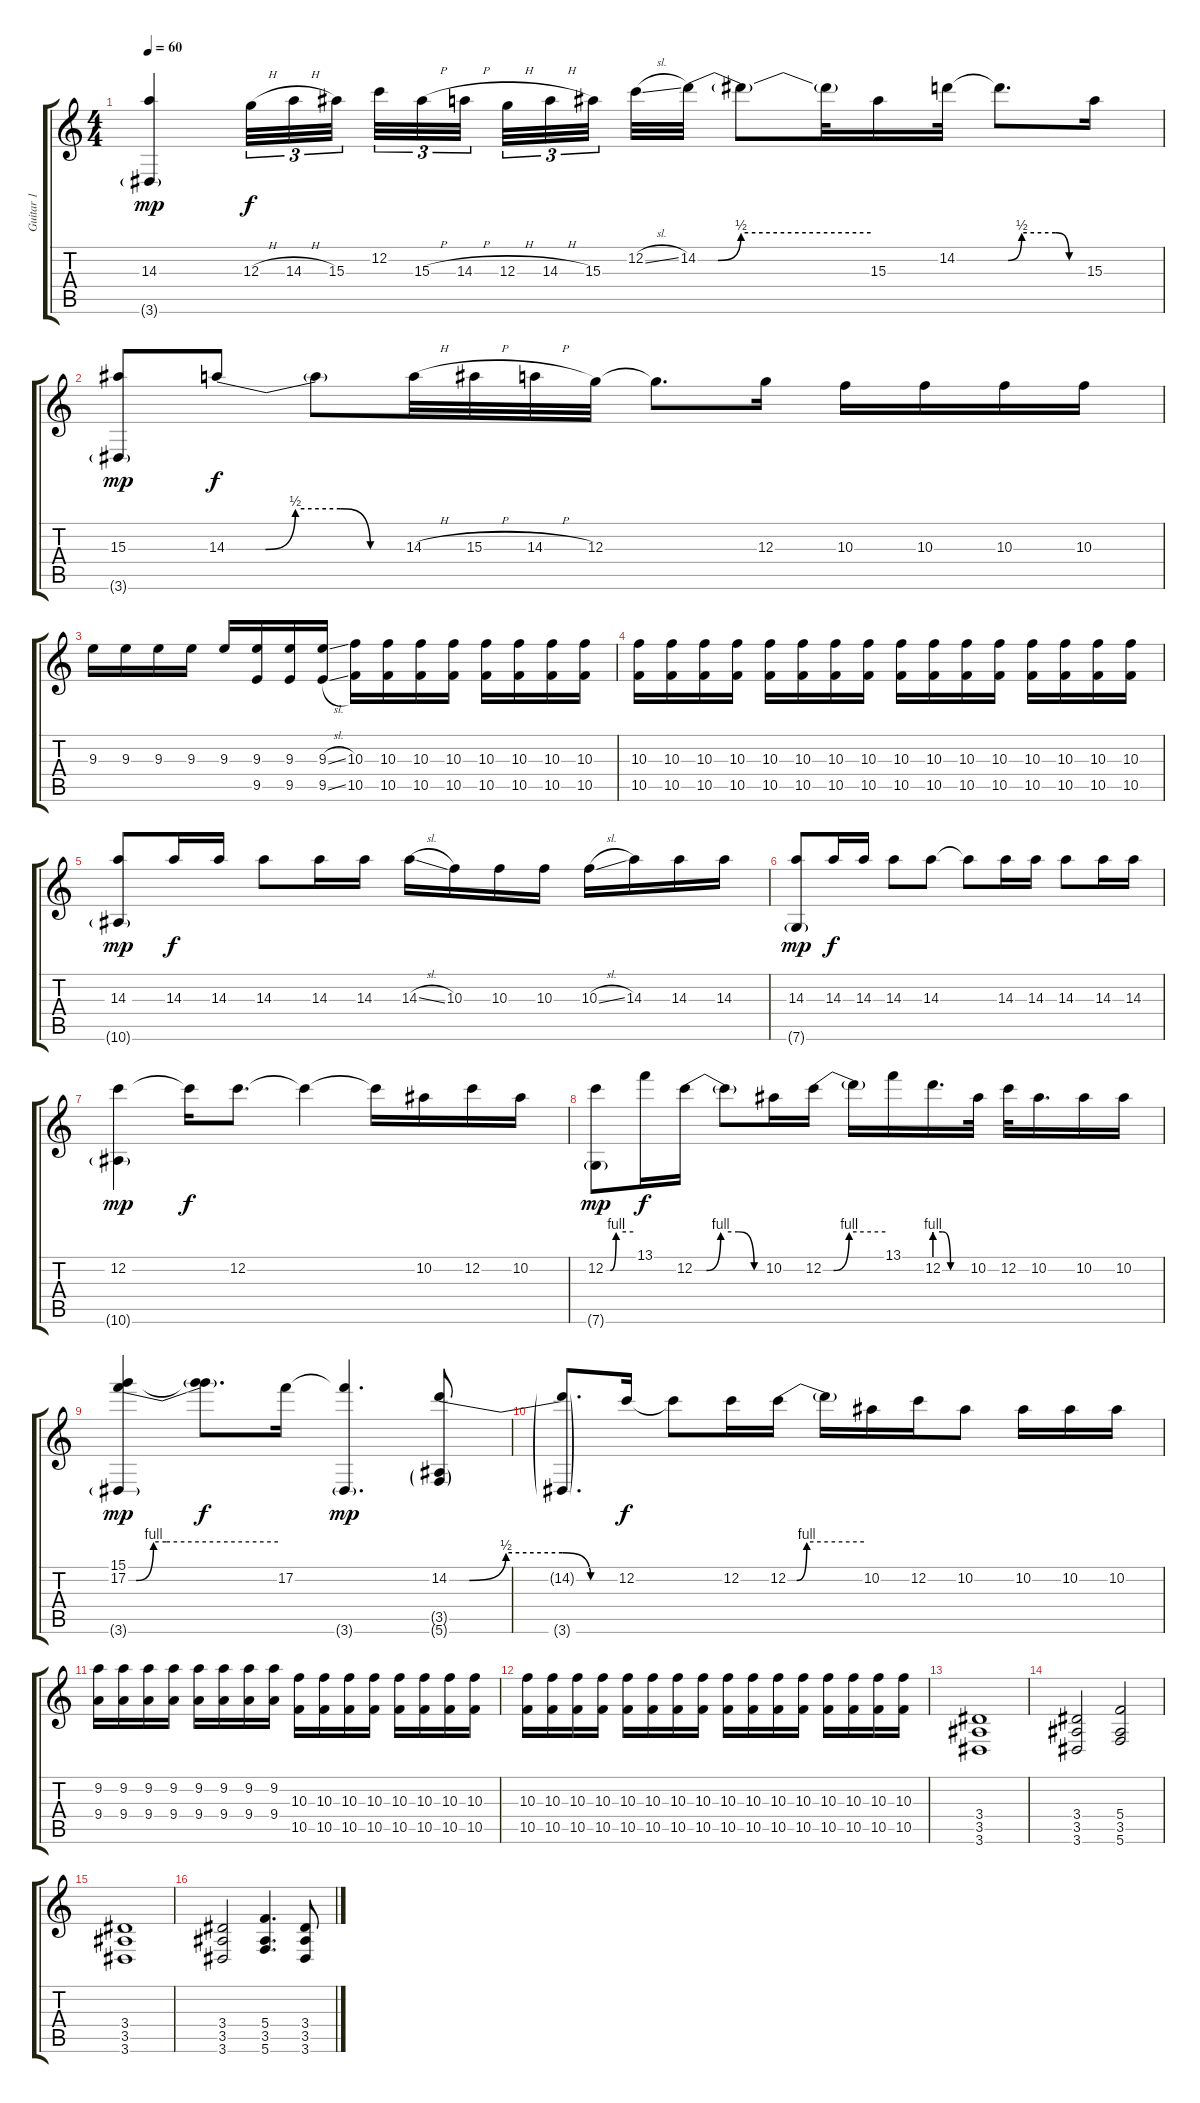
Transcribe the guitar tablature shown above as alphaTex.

\track ("Guitar 1" "Guitar 1") {instrument acousticguitarsteel}
\staff {score tabs}
\tuning (E4 C4 G3 C3 G2 C2) {hide}
\ts (4 4)
\tempo 60
\clef g2
\ks c
(14.3{t} 3.6{g}).4{dy mp} 12.3{h}.32{tu (3 2) dy f} 14.3{h}.32{tu (3 2)} 15.3.32{tu (3 2) beam splitsecondary} 12.2.32{tu (3 2)} 15.3{h}.32{tu (3 2)} 14.3{h}.32{tu (3 2) beam splitsecondary} 12.3{h}.32{tu (3 2)} 14.3{h}.32{tu (3 2)} 15.3.32{tu (3 2) beam splitsecondary} 12.2{sl}.32 14.2{be (custom 0 0 7 0 15 2 60 2)}.32 14.2{t}.8 14.2{t}.32 15.3.16 14.2.32 14.2{be (custom 0 0 5 0 15 2 40 2 50 0 60 0) t}.8{d} 15.3.16 |
(15.3 3.6{g}).8{dy mp} 14.3{be (custom 0 0 13 0 23 2 38 2 48 0 60 0)}.8{dy f} 14.3{t}.8 14.3{h}.32 15.3{h}.32 14.3{h}.32 12.3.32 12.3{t}.8{d} 12.3.16 10.3.16 10.3.16 10.3.16 10.3.16 |
9.3.16 9.3.16 9.3.16 9.3.16 9.3.16 (9.3 9.5).16 (9.3 9.5).16 (9.3{sl} 9.5{sl}).16 (10.3 10.5).16 (10.3 10.5).16 (10.3 10.5).16 (10.3 10.5).16 (10.3 10.5).16 (10.3 10.5).16 (10.3 10.5).16 (10.3 10.5).16 |
(10.3 10.5).16 (10.3 10.5).16 (10.3 10.5).16 (10.3 10.5).16 (10.3 10.5).16 (10.3 10.5).16 (10.3 10.5).16 (10.3 10.5).16 (10.3 10.5).16 (10.3 10.5).16 (10.3 10.5).16 (10.3 10.5).16 (10.3 10.5).16 (10.3 10.5).16 (10.3 10.5).16 (10.3 10.5).16 |
(14.3 10.6{g}).8{dy mp} 14.3.16{dy f} 14.3.16 14.3.8 14.3.16 14.3.16 14.3{sl}.16 10.3.16 10.3.16 10.3.16 10.3{sl}.16 14.3.16 14.3.16 14.3.16 |
(14.3 7.6{g}).8{dy mp} 14.3.16{dy f} 14.3.16 14.3.8 14.3.8 14.3{t}.8 14.3.16 14.3.16 14.3.8 14.3.16 14.3.16 |
(12.2 10.6{g}).4{dy mp} 12.2{t}.16{dy f} 12.2.8{d} 12.2{t}.4 12.2{t}.16 10.2.16 12.2.16 10.2.16 |
(12.2{be (custom 0 0 9 0 22 4 60 4)} 7.6{g}).8{dy mp} 13.1.16{dy f} 12.2{be (custom 0 0 10 0 22 4 37 4 50 0 60 0)}.16 12.2{t}.8 10.2.16 12.2{be (custom 0 0 10 0 25 4 60 4)}.16 12.2{t}.16 13.1.16 12.2{be (custom 0 4 15 4 30 0 60 0)}.16{d} 10.2.32 12.2.32 10.2.16{d} 10.2.16 10.2.16 |
(15.1 17.2{be (custom 0 0 3 0 10 4 15 4 60 4)} 3.6{g}).4{dy mp} (15.1{t} 17.2{t}).8{d dy f} 17.2.16 (17.2{t} 3.6{g}).4{d dy mp} (14.2{be (custom 0 0 7 0 20 2 40 2 50 0 60 0)} 3.5{g} 5.6{g}).8 |
(14.2{t} 3.6{g}).8{d} 12.2.16{dy f} 12.2{t}.8 12.2.16 12.2{be (custom 0 0 7 0 15 4 60 4)}.16 12.2{t}.16 10.2.16 12.2.16 10.2.8 10.2.16 10.2.16 10.2.16 |
(9.2 9.4).16 (9.2 9.4).16 (9.2 9.4).16 (9.2 9.4).16 (9.2 9.4).16 (9.2 9.4).16 (9.2 9.4).16 (9.2 9.4).16 (10.3 10.5).16 (10.3 10.5).16 (10.3 10.5).16 (10.3 10.5).16 (10.3 10.5).16 (10.3 10.5).16 (10.3 10.5).16 (10.3 10.5).16 |
(10.3 10.5).16 (10.3 10.5).16 (10.3 10.5).16 (10.3 10.5).16 (10.3 10.5).16 (10.3 10.5).16 (10.3 10.5).16 (10.3 10.5).16 (10.3 10.5).16 (10.3 10.5).16 (10.3 10.5).16 (10.3 10.5).16 (10.3 10.5).16 (10.3 10.5).16 (10.3 10.5).16 (10.3 10.5).16 |
(3.4 3.5 3.6).1 |
(3.4 3.5 3.6).2 (5.4 3.5 5.6).2 |
(3.4 3.5 3.6).1 |
(3.4 3.5 3.6).2 (5.4 3.5 5.6).4{d} (3.4 3.5 3.6).8
